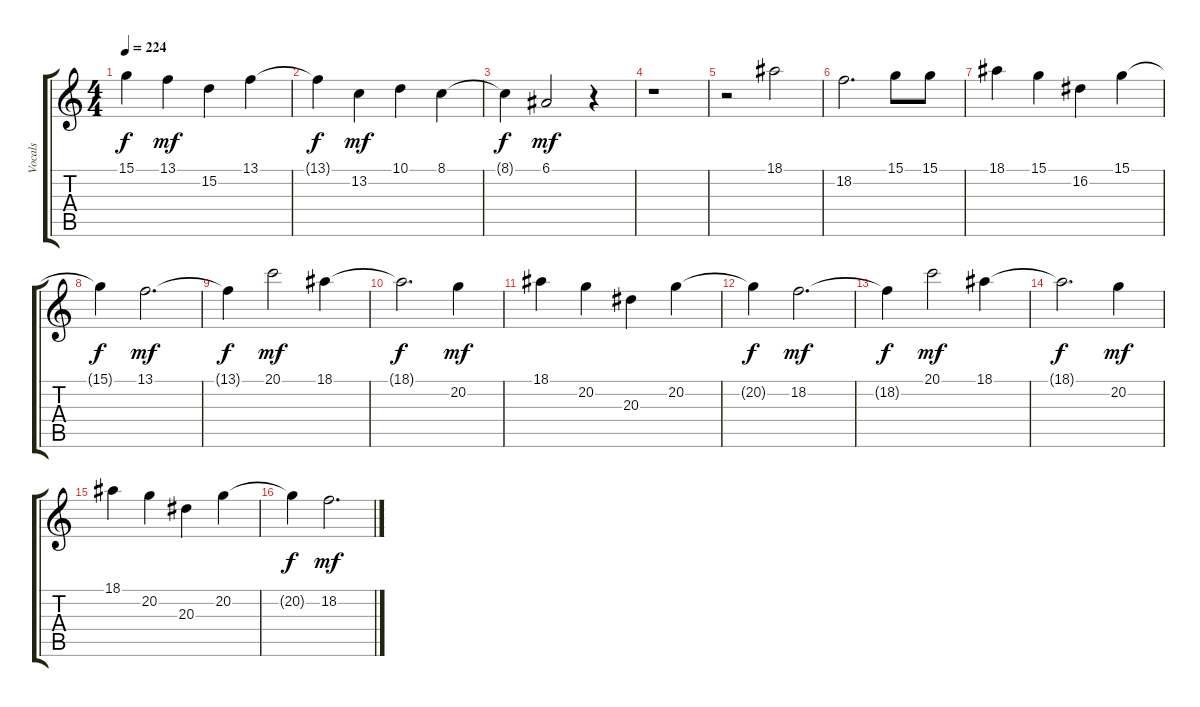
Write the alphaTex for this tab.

\track ("Vocals" "Vocals") {instrument synthbrass1}
\staff {score tabs}
\tuning (E4 B3 G3 D3 A2 E2) {hide}
\ts (4 4)
\tempo 224
\clef g2
\ks c
15.1{t}.4{dy f} 13.1.4{dy mf} 15.2.4 13.1.4 |
13.1{t}.4{dy f} 13.2.4{dy mf} 10.1.4 8.1.4 |
8.1{t}.4{dy f} 6.1.2{dy mf} r.4 |
r.1 |
r.2 18.1.2 |
18.2.2{d} 15.1.8 15.1.8 |
18.1.4 15.1.4 16.2.4 15.1.4 |
15.1{t}.4{dy f} 13.1.2{d dy mf} |
13.1{t}.4{dy f} 20.1.2{dy mf} 18.1.4 |
18.1{t}.2{d dy f} 20.2.4{dy mf} |
18.1.4 20.2.4 20.3.4 20.2.4 |
20.2{t}.4{dy f} 18.2.2{d dy mf} |
18.2{t}.4{dy f} 20.1.2{dy mf} 18.1.4 |
18.1{t}.2{d dy f} 20.2.4{dy mf} |
18.1.4 20.2.4 20.3.4 20.2.4 |
20.2{t}.4{dy f} 18.2.2{d dy mf}
